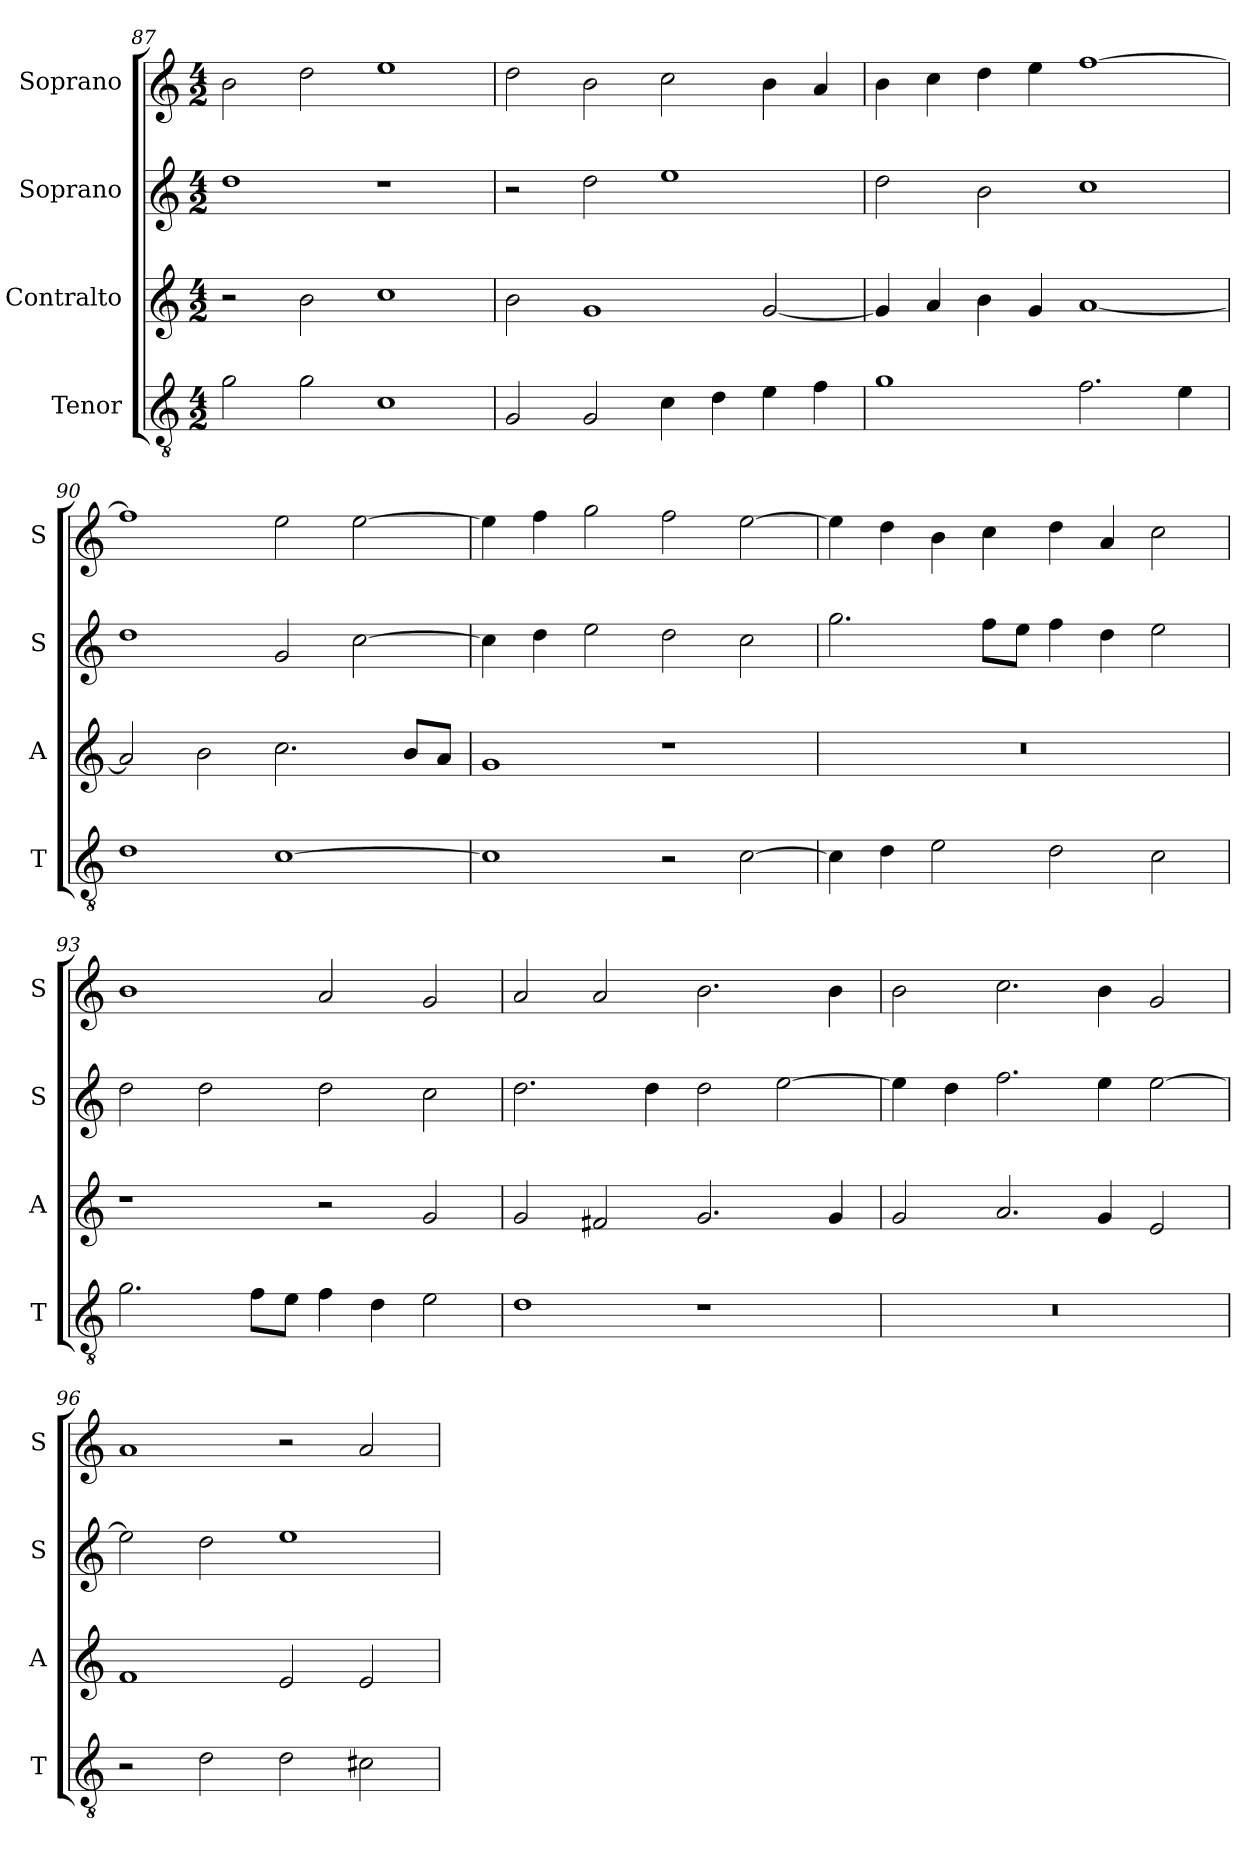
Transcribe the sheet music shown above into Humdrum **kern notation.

**kern	**kern	**kern	**kern
*part4	*part3	*part2	*part1
*staff4	*staff3	*staff2	*staff1
*I"Tenor	*I"Contralto	*I"Soprano	*I"Soprano
*I'T	*I'A	*I'S	*I'S
*clefGv2	*clefG2	*clefG2	*clefG2
*k[]	*k[]	*k[]	*k[]
*C:ion	*C:ion	*C:ion	*C:ion
*M4/2	*M4/2	*M4/2	*M4/2
=87	=87	=87	=87
2g	2r	1dd	2b
2g	2b	.	2dd
1c	1cc	1r	1ee
=88	=88	=88	=88
2G	2b	2r	2dd
2G	1g	2dd	2b
4c	.	1ee	2cc
4d	.	.	.
4e	[2g	.	4b
4f	.	.	4a
=89	=89	=89	=89
1g	4g]	2dd	4b
.	4a	.	4cc
.	4b	2b	4dd
.	4g	.	4ee
2.f	[1a	1cc	[1ff
4e	.	.	.
=90	=90	=90	=90
1d	2a]	1dd	1ff]
.	2b	.	.
[1c	2.cc	2g	2ee
.	.	[2cc	[2ee
.	8b/L	.	.
.	8a/J	.	.
=91	=91	=91	=91
1c]	1g	4cc]	4ee]
.	.	4dd	4ff
.	.	2ee	2gg
2r	1r	2dd	2ff
[2c	.	2cc	[2ee
=92	=92	=92	=92
4c]	0r	2.gg	4ee]
4d	.	.	4dd
2e	.	.	4b
.	.	8ff\L	4cc
.	.	8ee\J	.
2d	.	4ff	4dd
.	.	4dd	4a
2c	.	2ee	2cc
=93	=93	=93	=93
2.g	1r	2dd	1b
.	.	2dd	.
8f\L	.	.	.
8e\J	.	.	.
4f	2r	2dd	2a
4d	.	.	.
2e	2g	2cc	2g
=94	=94	=94	=94
1d	2g	2.dd	2a
.	2f#X	.	2a
.	.	4dd	.
1r	2.g	2dd	2.b
.	.	[2ee	.
.	4g	.	4b
=95	=95	=95	=95
0r	2g	4ee]	2b
.	.	4dd	.
.	2.a	2.ff	2.cc
.	4g	4ee	4b
.	2e	[2ee	2g
=96	=96	=96	=96
2r	1f	2ee]	1a
2d	.	2dd	.
2d	2e	1ee	2r
2c#X	2e	.	2a
=	=	=	=
*-	*-	*-	*-
